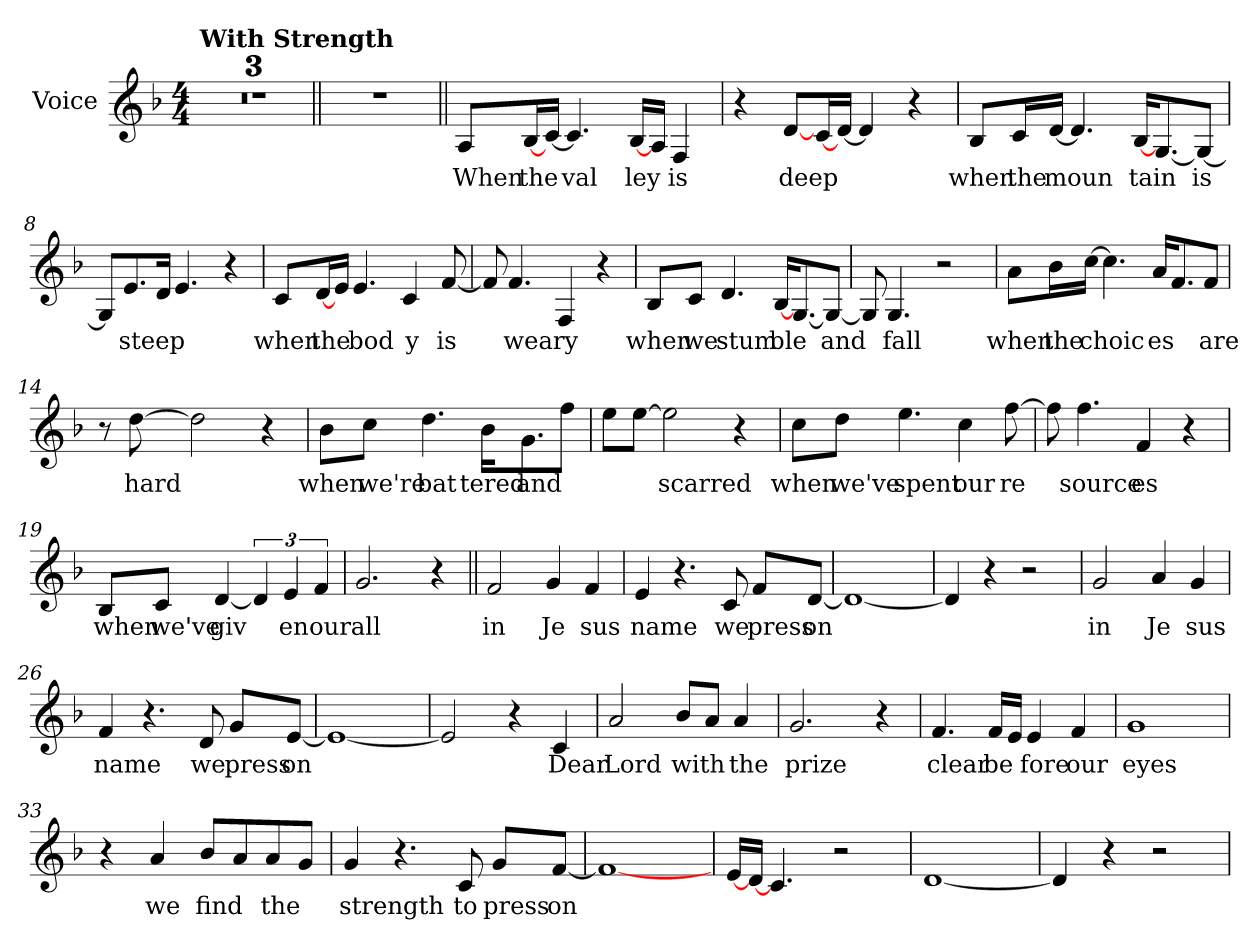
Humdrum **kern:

**kern	**text
*part1	*part1
*staff1	*staff1
*I"Voice	*
*I'V	*
*clefG2	*
*k[b-]	*
*F:	*
*M4/4	*
*MM72	*
=1	=1
!LO:TX:a:B:t=With Strength	!
1r	.
=2	=2
1r	.
=3	=3
1r	.
=4||	=4||
1r	.
=5||	=5||
!	!LO:LY:b
8A/L	When
!	!LO:LY:b
[16B-/L	the
[16c/JJ	.
!	!LO:LY:b
4.c/]	val
!	!LO:LY:b
[16B-/LL	ley
16A/JJ	.
!	!LO:LY:b
4F/	is
!!LO:LB:g=z
=6	=6
4r	.
!	!LO:LY:b
[8d/L	deep
[16c/L	.
[16d/JJ	.
4d/]	.
4r	.
=7	=7
!	!LO:LY:b
8B-/L	when
!	!LO:LY:b
16c/L	the
!	!LO:LY:b
[16d/JJ	moun
4.d/]	.
!	!LO:LY:b
[16B-/KL	tain
[8.G/	.
!	!LO:LY:b
8G/J_	is
=8	=8
8G/L]	.
!	!LO:LY:b
8.e/	steep
16d/Jk	.
4.e/	.
4r	.
!!LO:LB:g=z
=9	=9
!	!LO:LY:b
8c/L	when
!	!LO:LY:b
[16d/L	the
16e/JJ	.
!	!LO:LY:b
4.e/	bod
!	!LO:LY:b
4c/	y
!	!LO:LY:b
[8f/	is
=10	=10
8f/]	.
!	!LO:LY:b
4.f/	wea
!	!LO:LY:b
4F/	ry
4r	.
=11	=11
!	!LO:LY:b
8B-/L	when
!	!LO:LY:b
8c/J	we
!	!LO:LY:b
4.d/	stum
!	!LO:LY:b
[16B-/KL	ble
[8.G/	.
!	!LO:LY:b
8G/J_	and
=12	=12
8G/]	.
!	!LO:LY:b
4.G/	fall
2r	.
!!LO:LB:g=z
=13	=13
!	!LO:LY:b
8a\L	when
!	!LO:LY:b
16b-\L	the
!	!LO:LY:b
[16cc\JJ	choic
4.cc\]	.
!	!LO:LY:b
16a/KL	es
8.f/	.
!	!LO:LY:b
8f/J	are
=14	=14
8r	.
!	!LO:LY:b
[8dd\	hard
2dd\]	.
4r	.
=15	=15
!	!LO:LY:b
8b-\L	when
!	!LO:LY:b
8cc\J	we're
!	!LO:LY:b
4.dd\	bat
!	!LO:LY:b
16b-\KL	tered
!	!LO:LY:b
8.g\	and
8ff\J	.
=16	=16
8ee\L	.
[8ee\J	.
!	!LO:LY:b
2ee\]	scarred
4r	.
!!LO:LB:g=z
=17	=17
!	!LO:LY:b
8cc\L	when
!	!LO:LY:b
8dd\J	we've
!	!LO:LY:b
4.ee\	spent
!	!LO:LY:b
4cc\	our
!	!LO:LY:b
[8ff\	re
=18	=18
8ff\]	.
!	!LO:LY:b
4.ff\	source
!	!LO:LY:b
4f/	es
4r	.
=19	=19
!	!LO:LY:b
8B-/L	when
!	!LO:LY:b
8c/J	we've
!	!LO:LY:b
[4d/	giv
6d/]	.
!	!LO:LY:b
6e/	en
!	!LO:LY:b
6f/	our
=20	=20
!	!LO:LY:b
2.g/	all
4r	.
=21||	=21||
!	!LO:LY:b
2f/	in
!	!LO:LY:b
4g/	Je
!	!LO:LY:b
4f/	sus
!!LO:LB:g=z
=22	=22
!	!LO:LY:b
4e/	name
4.r	.
!	!LO:LY:b
8c/	we
!	!LO:LY:b
8f/L	press
!	!LO:LY:b
[8d/J	on
=23	=23
1d_	.
=24	=24
4d/]	.
4r	.
2r	.
=25	=25
!	!LO:LY:b
2g/	in
!	!LO:LY:b
4a/	Je
!	!LO:LY:b
4g/	sus
=26	=26
!	!LO:LY:b
4f/	name
4.r	.
!	!LO:LY:b
8d/	we
!	!LO:LY:b
8g/L	press
!	!LO:LY:b
[8e/J	on
=27	=27
1e_	.
!!LO:LB:g=z
=28	=28
2e/]	.
4r	.
!	!LO:LY:b
4c/	Dear
=29	=29
!	!LO:LY:b
2a/	Lord
!	!LO:LY:b
8b-/L	with
8a/J	.
!	!LO:LY:b
4a/	the
=30	=30
!	!LO:LY:b
2.g/	prize
4r	.
=31	=31
!	!LO:LY:b
4.f/	clear
!	!LO:LY:b
16f/LL	be
16e/JJ	.
!	!LO:LY:b
4e/	fore
!	!LO:LY:b
4f/	our
=32	=32
!	!LO:LY:b
1g	eyes
=33	=33
4r	.
!	!LO:LY:b
4a/	we
!	!LO:LY:b
8b-/L	find
8a/	.
!	!LO:LY:b
8a/	the
8g/J	.
!!LO:LB:g=z
=34	=34
!	!LO:LY:b
4g/	strength
4.r	.
!	!LO:LY:b
8c/	to
!	!LO:LY:b
8g/L	press
!	!LO:LY:b
[8f/J	on
=35	=35
1f_	.
=36	=36
[16e/LL	.
[16d/JJ	.
4.c/	.
2r	.
=37	=37
[1d	.
=38	=38
4d/]	.
4r	.
2r	.
=	=
*-	*-
